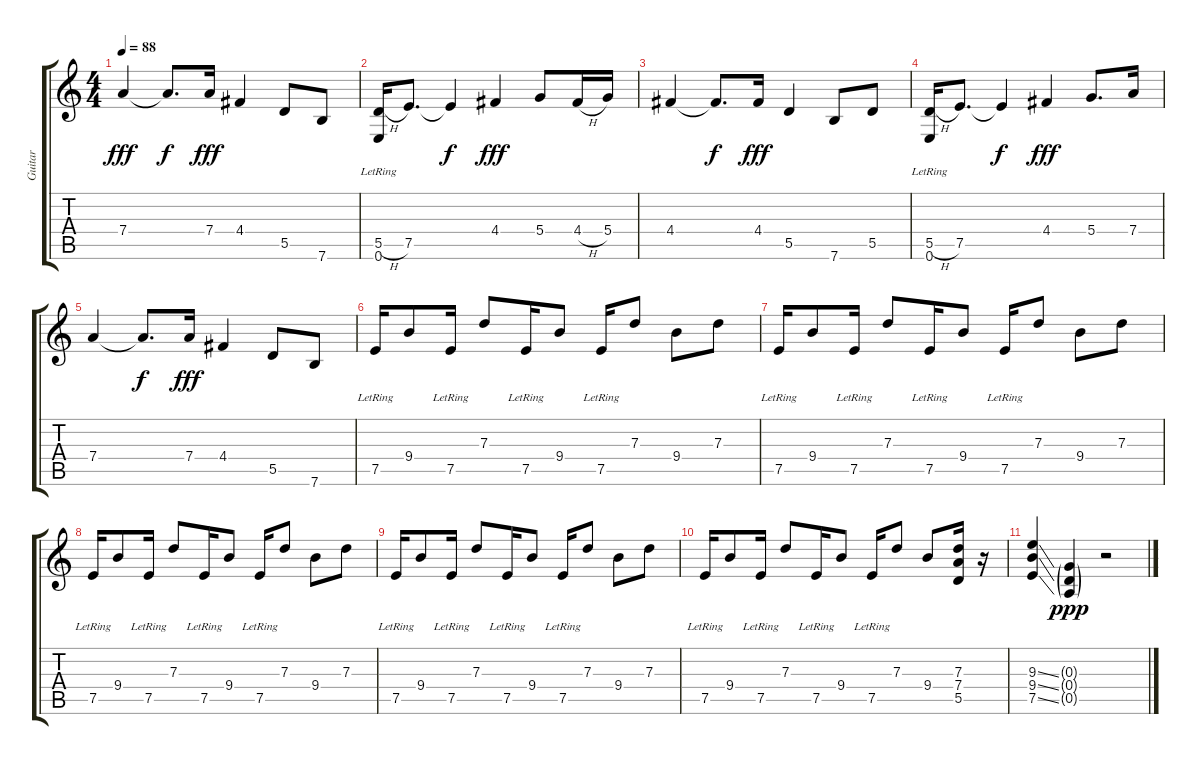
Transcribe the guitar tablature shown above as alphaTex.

\track ("Guitar" "Guitar") {instrument distortionguitar}
\staff {score tabs}
\tuning (E4 B3 G3 D3 A2 E2) {hide}
\ts (4 4)
\tempo 88
\clef g2
\ks c
7.4.4{dy fff} 7.4{t}.8{d dy f} 7.4.16{dy fff} 4.4.4 5.5.8 7.6.8 |
(5.5{h} 0.6{lr}).16 7.5.8{d} 7.5{t}.4{dy f} 4.4.4{dy fff} 5.4.8 4.4{h}.16 5.4.16 |
4.4.4 4.4{t}.8{d dy f} 4.4.16{dy fff} 5.5.4 7.6.8 5.5.8 |
(5.5{h} 0.6{lr}).16 7.5.8{d} 7.5{t}.4{dy f} 4.4.4{dy fff} 5.4.8{d} 7.4.16 |
7.4.4 7.4{t}.8{d dy f} 7.4.16{dy fff} 4.4.4 5.5.8 7.6.8 |
7.5{lr}.16 9.4.8 7.5{lr}.16 7.3.8 7.5{lr}.16 9.4.8 7.5{lr}.16 7.3.8 9.4.8 7.3.8 |
7.5{lr}.16 9.4.8 7.5{lr}.16 7.3.8 7.5{lr}.16 9.4.8 7.5{lr}.16 7.3.8 9.4.8 7.3.8 |
7.5{lr}.16 9.4.8 7.5{lr}.16 7.3.8 7.5{lr}.16 9.4.8 7.5{lr}.16 7.3.8 9.4.8 7.3.8 |
7.5{lr}.16 9.4.8 7.5{lr}.16 7.3.8 7.5{lr}.16 9.4.8 7.5{lr}.16 7.3.8 9.4.8 7.3.8 |
7.5{lr}.16 9.4.8 7.5{lr}.16 7.3.8 7.5{lr}.16 9.4.8 7.5{lr}.16 7.3.8 9.4.8 (7.3 7.4 5.5).16 r.16 |
(9.3{ss} 9.4{ss} 7.5{ss}).4 (0.3{g} 0.4{g} 0.5{g}).4{dy ppp} r.2
